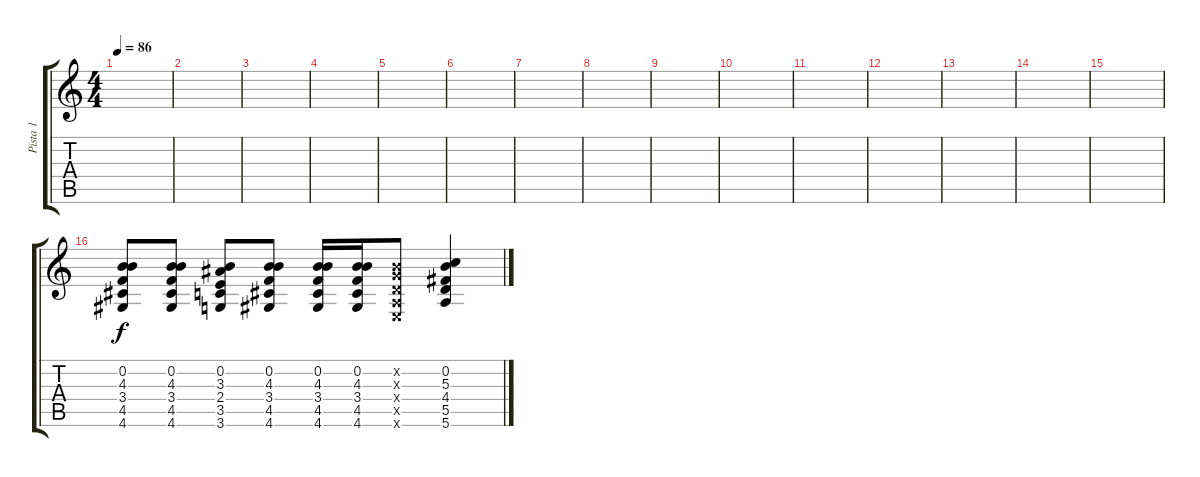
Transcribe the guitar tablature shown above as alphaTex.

\track ("Pista 1" "Pista 1") {instrument acousticguitarnylon}
\staff {score tabs}
\tuning (E4 B3 G3 D3 A2 E2) {hide}
\ts (4 4)
\tempo 86
\clef g2
\ks c
|
|
|
|
|
|
|
|
|
|
|
|
|
|
|
(0.2 4.3 3.4 4.5 4.6).8 (0.2 4.3 3.4 4.5 4.6).8 (0.2 3.3 2.4 3.5 3.6).8 (0.2 4.3 3.4 4.5 4.6).8 (0.2 4.3 3.4 4.5 4.6).16 (0.2 4.3 3.4 4.5 4.6).16 (0.2{x} 0.3{x} 0.4{x} 0.5{x} 0.6{x}).8 (0.2 5.3 4.4 5.5 5.6).4
